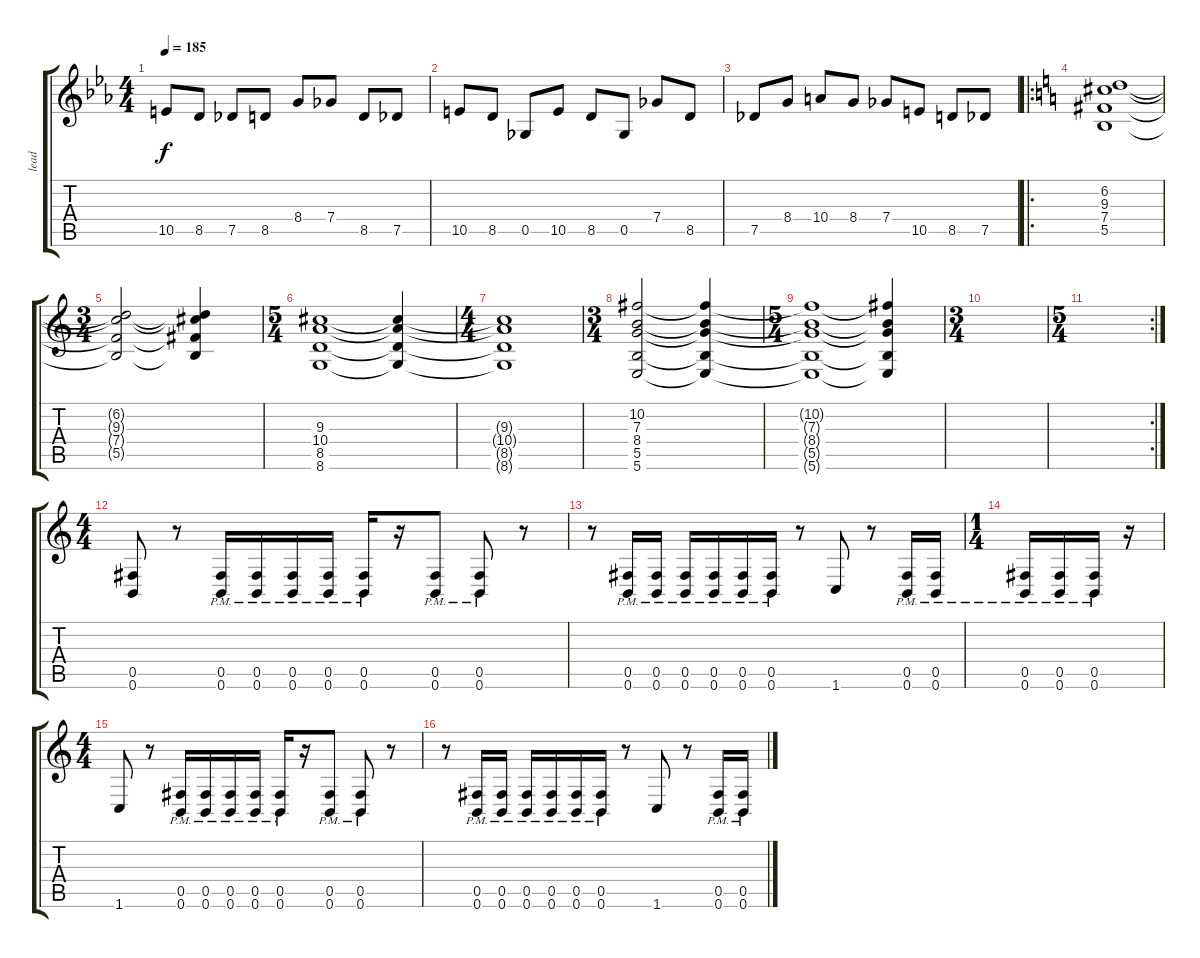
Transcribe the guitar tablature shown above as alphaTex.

\track ("lead" "lead") {instrument overdrivenguitar}
\staff {score tabs}
\tuning (Db4 Ab3 E3 B2 Gb2 B1) {hide}
\ts (4 4)
\tempo 185
\clef g2
\ks cminor
10.5.8{dy f} 8.5.8 7.5.8 8.5.8 8.4.8 7.4.8 8.5.8 7.5.8 |
10.5.8 8.5.8 0.5.8 10.5.8 8.5.8 0.5.8 7.4.8 8.5.8 |
7.5.8 8.4.8 10.4.8 8.4.8 7.4.8 10.5.8 8.5.8 7.5.8 |
\ro
\ks c
(6.2 9.3 7.4 5.5).1 |
\ts (3 4)
(6.2{t} 9.3{t} 7.4{t} 5.5{t}).2 (6.2{t} 9.3{t} 7.4{t} 5.5{t}).4 |
\ts (5 4)
(9.3 10.4 8.5 8.6).1 (9.3{t} 10.4{t} 8.5{t} 8.6{t}).4 |
\ts (4 4)
(9.3{t} 10.4{t} 8.5{t} 8.6{t}).1 |
\ts (3 4)
(10.2 7.3 8.4 5.5 5.6).2 (10.2{t} 7.3{t} 8.4{t} 5.5{t} 5.6{t}).4 |
\ts (5 4)
(10.2{t} 7.3{t} 8.4{t} 5.5{t} 5.6{t}).1 (10.2{t} 7.3{t} 8.4{t} 5.5{t} 5.6{t}).4 |
\ts (3 4)
|
\rc 2
\ts (5 4)
|
\ts (4 4)
(0.5 0.6).8 r.8 (0.5{pm} 0.6{pm}).16 (0.5{pm} 0.6{pm}).16 (0.5{pm} 0.6{pm}).16 (0.5{pm} 0.6{pm}).16 (0.5{pm} 0.6{pm}).16 r.16 (0.5{pm} 0.6{pm}).8 (0.5{pm} 0.6{pm}).8 r.8 |
r.8 (0.5{pm} 0.6{pm}).16 (0.5{pm} 0.6{pm}).16 (0.5{pm} 0.6{pm}).16 (0.5{pm} 0.6{pm}).16 (0.5{pm} 0.6{pm}).16 (0.5{pm} 0.6{pm}).16 r.8 1.6.8 r.8 (0.5{pm} 0.6{pm}).16 (0.5{pm} 0.6{pm}).16 |
\ts (1 4)
(0.5{pm} 0.6{pm}).16 (0.5{pm} 0.6{pm}).16 (0.5{pm} 0.6{pm}).16 r.16 |
\ts (4 4)
1.6.8 r.8 (0.5{pm} 0.6{pm}).16 (0.5{pm} 0.6{pm}).16 (0.5{pm} 0.6{pm}).16 (0.5{pm} 0.6{pm}).16 (0.5{pm} 0.6{pm}).16 r.16 (0.5{pm} 0.6{pm}).8 (0.5{pm} 0.6{pm}).8 r.8 |
r.8 (0.5{pm} 0.6{pm}).16 (0.5{pm} 0.6{pm}).16 (0.5{pm} 0.6{pm}).16 (0.5{pm} 0.6{pm}).16 (0.5{pm} 0.6{pm}).16 (0.5{pm} 0.6{pm}).16 r.8 1.6.8 r.8 (0.5{pm} 0.6{pm}).16 (0.5{pm} 0.6{pm}).16
